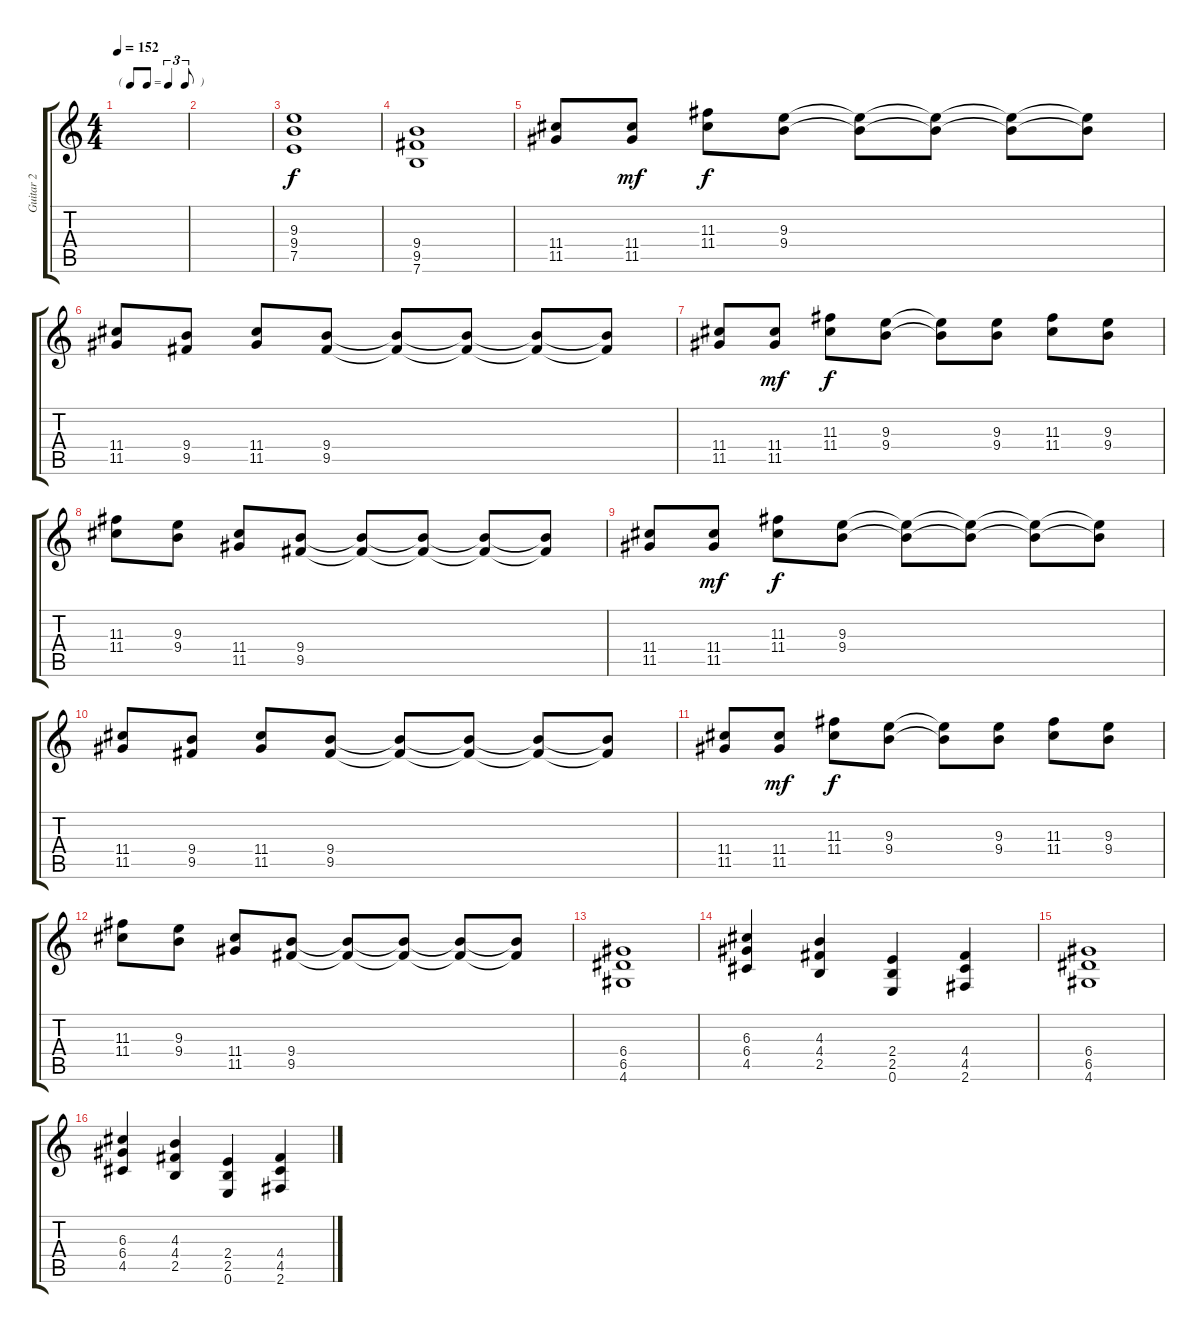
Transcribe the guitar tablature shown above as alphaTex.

\track ("Guitar 2" "Guitar 2") {instrument distortionguitar}
\staff {score tabs}
\tuning (E4 B3 G3 D3 A2 E2) {hide}
\ts (4 4)
\tf triplet8th
\tempo 152
\clef g2
\ks c
|
|
(9.3 9.4 7.5).1 |
(9.4 9.5 7.6).1 |
(11.4 11.5).8 (11.4 11.5).8{dy mf} (11.3 11.4).8{dy f} (9.3 9.4).8 (9.3{t} 9.4{t}).8 (9.3{t} 9.4{t}).8 (9.3{t} 9.4{t}).8 (9.3{t} 9.4{t}).8 |
(11.4 11.5).8 (9.4 9.5).8 (11.4 11.5).8 (9.4 9.5).8 (9.4{t} 9.5{t}).8 (9.4{t} 9.5{t}).8 (9.4{t} 9.5{t}).8 (9.4{t} 9.5{t}).8 |
(11.4 11.5).8 (11.4 11.5).8{dy mf} (11.3 11.4).8{dy f} (9.3 9.4).8 (9.3{t} 9.4{t}).8 (9.3 9.4).8 (11.3 11.4).8 (9.3 9.4).8 |
(11.3 11.4).8 (9.3 9.4).8 (11.4 11.5).8 (9.4 9.5).8 (9.4{t} 9.5{t}).8 (9.4{t} 9.5{t}).8 (9.4{t} 9.5{t}).8 (9.4{t} 9.5{t}).8 |
(11.4 11.5).8 (11.4 11.5).8{dy mf} (11.3 11.4).8{dy f} (9.3 9.4).8 (9.3{t} 9.4{t}).8 (9.3{t} 9.4{t}).8 (9.3{t} 9.4{t}).8 (9.3{t} 9.4{t}).8 |
(11.4 11.5).8 (9.4 9.5).8 (11.4 11.5).8 (9.4 9.5).8 (9.4{t} 9.5{t}).8 (9.4{t} 9.5{t}).8 (9.4{t} 9.5{t}).8 (9.4{t} 9.5{t}).8 |
(11.4 11.5).8 (11.4 11.5).8{dy mf} (11.3 11.4).8{dy f} (9.3 9.4).8 (9.3{t} 9.4{t}).8 (9.3 9.4).8 (11.3 11.4).8 (9.3 9.4).8 |
(11.3 11.4).8 (9.3 9.4).8 (11.4 11.5).8 (9.4 9.5).8 (9.4{t} 9.5{t}).8 (9.4{t} 9.5{t}).8 (9.4{t} 9.5{t}).8 (9.4{t} 9.5{t}).8 |
(6.4 6.5 4.6).1 |
(6.3 6.4 4.5).4 (4.3 4.4 2.5).4 (2.4 2.5 0.6).4 (4.4 4.5 2.6).4 |
(6.4 6.5 4.6).1 |
(6.3 6.4 4.5).4 (4.3 4.4 2.5).4 (2.4 2.5 0.6).4 (4.4 4.5 2.6).4
